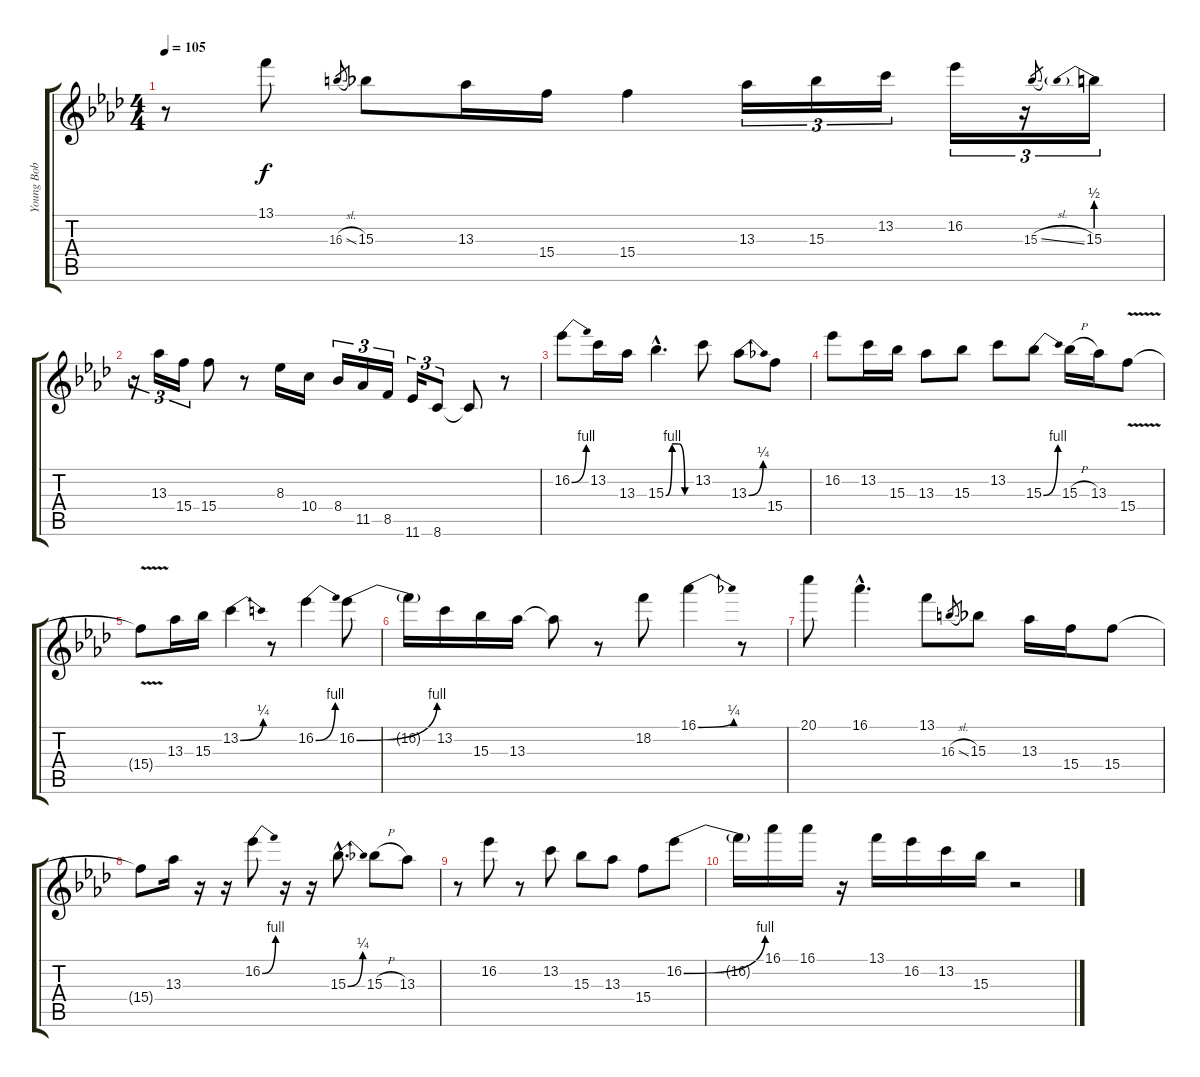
\track ("Young Bob" "Young Bob") {instrument overdrivenguitar}
\staff {score tabs}
\tuning (E4 B3 G3 D3 A2 E2) {hide}
\ts (4 4)
\tempo 105
\clef g2
\ks ab
r.8{dy f} 13.1.8 16.3{sl}.8{gr} 15.3.8 13.3.16 15.4.16 15.4.4 13.3.16{tu (3 2)} 15.3.16{tu (3 2)} 13.2.16{tu (3 2)} 16.2.16{tu (3 2)} r.16{tu (3 2)} 15.3{sl}.8{gr} 15.3{be (prebend 0 2 60 2)}.16{tu (3 2)} |
r.16{tu (3 2)} 13.3.16{tu (3 2)} 15.4.16{tu (3 2)} 15.4.8 r.8 8.3.16 10.4.16 8.4.16{tu (3 2)} 11.5.16{tu (3 2)} 8.5.16{tu (3 2)} 11.6.16{tu (3 2)} 8.6.8{tu (3 2)} 8.6{t}.8 r.8 |
16.2{be (bend 0 0 60 4)}.8 13.2.16 13.3.16 15.3{be (custom 0 0 15 4 30 4 45 0 60 0) hac}.4{d} 13.2.8 13.3{be (bend 0 0 60 1)}.8 15.4.8 |
16.2.8 13.2.16 15.3.16 13.3.8 15.3.8 13.2.8 15.3{be (bend 0 0 60 4)}.8 15.3{h}.16 13.3.16 15.4{v}.8 |
15.4{t}.8 13.3.16 15.3.16 13.2{be (bend 0 0 60 1)}.4 r.8 16.2{be (bend 0 0 60 4)}.4 16.2{be (bend 0 0 60 4)}.8 |
16.2{t}.16 13.2.16 15.3.16 13.3.16 13.3{t}.8 r.8 18.2.8 16.1{be (bend 0 0 60 1)}.4 r.8 |
20.1.8 16.1{hac}.4{d} 13.1.8 16.3{sl}.8{gr} 15.3.8 13.3.16 15.4.16 15.4.8 |
15.4{t}.8 13.3.16 r.16 r.16 16.2{be (bend 0 0 60 4)}.8 r.16 r.16 15.3{be (bend 0 0 60 1) hac}.8{d} 15.3{h}.8 13.3.8 |
r.8 16.2.8 r.8 13.2.8 15.3.8 13.3.8 15.4.8 16.2{be (bend 0 0 60 4)}.8 |
16.2{t}.16 16.1.16 16.1.16 r.16 13.1.16 16.2.16 13.2.16 15.3.16 r.2
